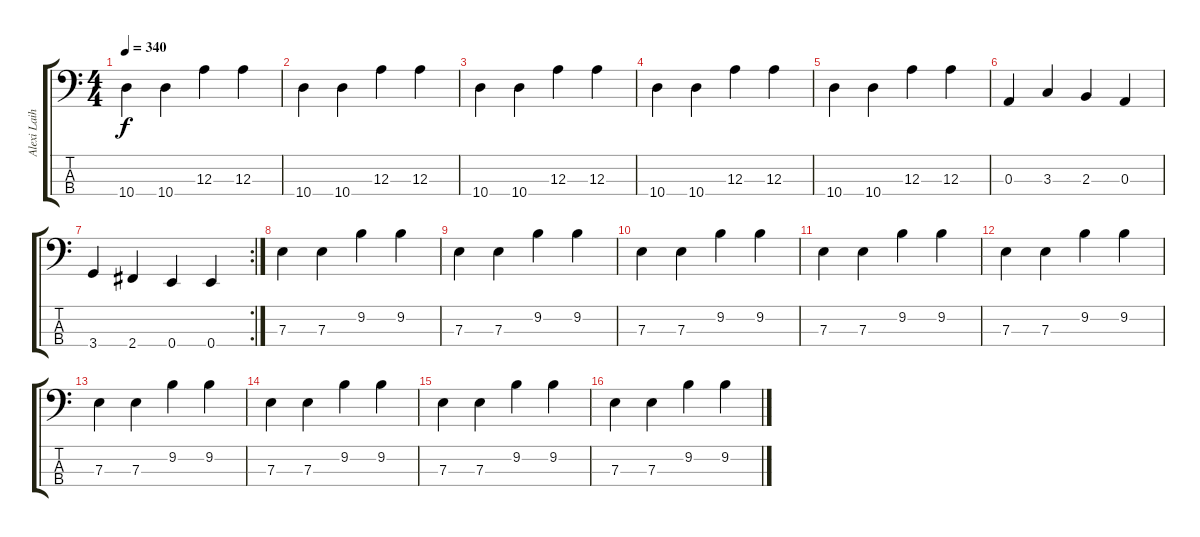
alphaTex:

\track ("Alexi Laiho Bass" "Alexi Laih") {instrument electricbasspick}
\staff {score tabs}
\tuning (G2 D2 A1 E1) {hide}
\ts (4 4)
\tempo 340
\clef f4
\ks c
10.4.4{dy f} 10.4.4 12.3.4 12.3.4 |
10.4.4 10.4.4 12.3.4 12.3.4 |
10.4.4 10.4.4 12.3.4 12.3.4 |
10.4.4 10.4.4 12.3.4 12.3.4 |
10.4.4 10.4.4 12.3.4 12.3.4 |
0.3.4 3.3.4 2.3.4 0.3.4 |
\rc 2
3.4.4 2.4.4 0.4.4 0.4.4 |
7.3.4 7.3.4 9.2.4 9.2.4 |
7.3.4 7.3.4 9.2.4 9.2.4 |
7.3.4 7.3.4 9.2.4 9.2.4 |
7.3.4 7.3.4 9.2.4 9.2.4 |
7.3.4 7.3.4 9.2.4 9.2.4 |
7.3.4 7.3.4 9.2.4 9.2.4 |
7.3.4 7.3.4 9.2.4 9.2.4 |
7.3.4 7.3.4 9.2.4 9.2.4 |
7.3.4 7.3.4 9.2.4 9.2.4
